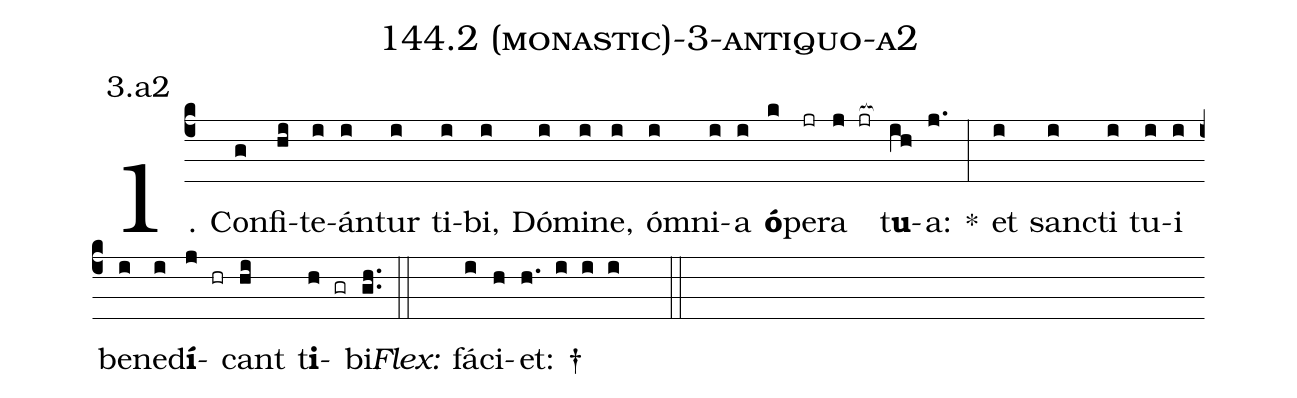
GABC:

name: 144.2 (monastic)-3-antiquo-a2;
annotation: 3.a2;
%%
(c4)1. Con(g)fi(hi)te(i)án(i)tur(i) ti(i)bi,(i) Dó(i)mi(i)ne,(i) óm(i)ni(i)a(i) <b>ó</b>(k)pe(jr)ra(j jr[ocb:1{]) t<b>u</b>(ih[ocb:0}])a:(j.) *(:) et(i) sanc(i)ti(i) tu(i)i(i) be(i)ne(i)d<b>í</b>(j hr)cant(hi) t<b>i</b>(h gr)bi.(gh..) (::)
<i>Flex:</i>()  fá(i)ci(h)et: †(h. i i i  ::)
